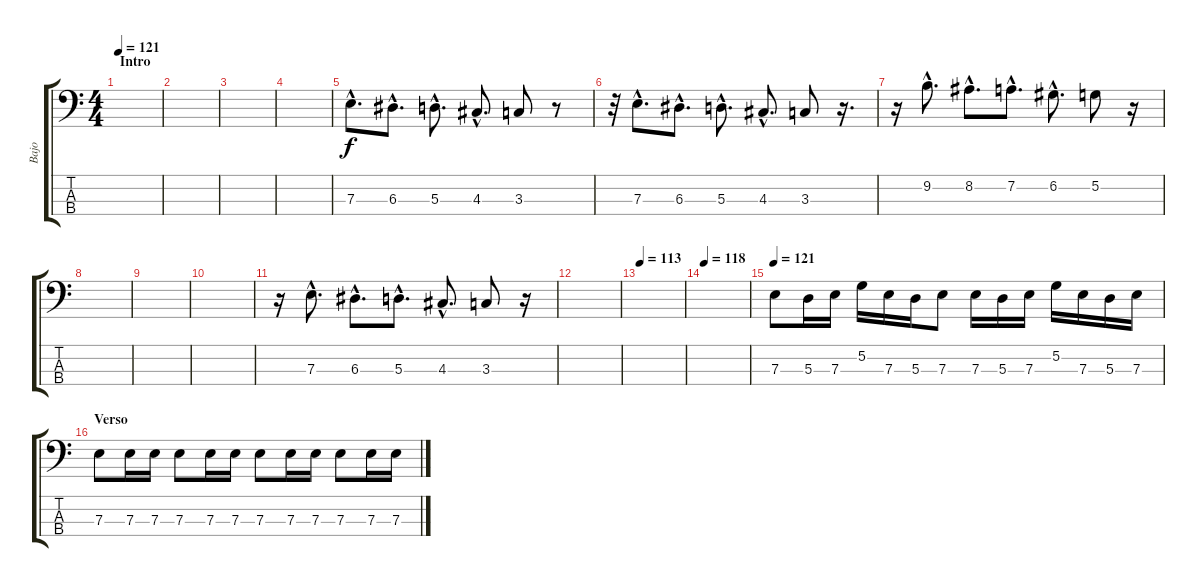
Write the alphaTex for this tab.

\track ("Bajo" "Bajo") {instrument electricbassfinger}
\staff {score tabs}
\tuning (G2 D2 A1 E1) {hide}
\ts (4 4)
\section ("" "Intro")
\tempo 121
\tempo 118
\tempo 121
\clef f4
\ks c
|
|
|
|
7.3{hac}.8{d} 6.3{hac}.8{d} 5.3{hac}.8{d} 4.3{hac}.8{d} 3.3.8 r.8 |
r.32 7.3{hac}.8{d} 6.3{hac}.8{d} 5.3{hac}.8{d} 4.3{hac}.8{d} 3.3.8 r.16{d} |
r.16 9.2{hac}.8{d} 8.2{hac}.8{d} 7.2{hac}.8{d} 6.2{hac}.8{d} 5.2.8 r.16 |
|
|
|
r.16 7.3{hac}.8{d} 6.3{hac}.8{d} 5.3{hac}.8{d} 4.3{hac}.8{d} 3.3.8 r.16 |
|
\tempo 113
|
\tempo 118
|
\tempo 121
7.3.8 5.3.16 7.3.16 5.2.16 7.3.16 5.3.16 7.3.8 7.3.16 5.3.16 7.3.16 5.2.16 7.3.16 5.3.16 7.3.16 |
\section ("" "Verso")
7.3.8 7.3.16 7.3.16 7.3.8 7.3.16 7.3.16 7.3.8 7.3.16 7.3.16 7.3.8 7.3.16 7.3.16
